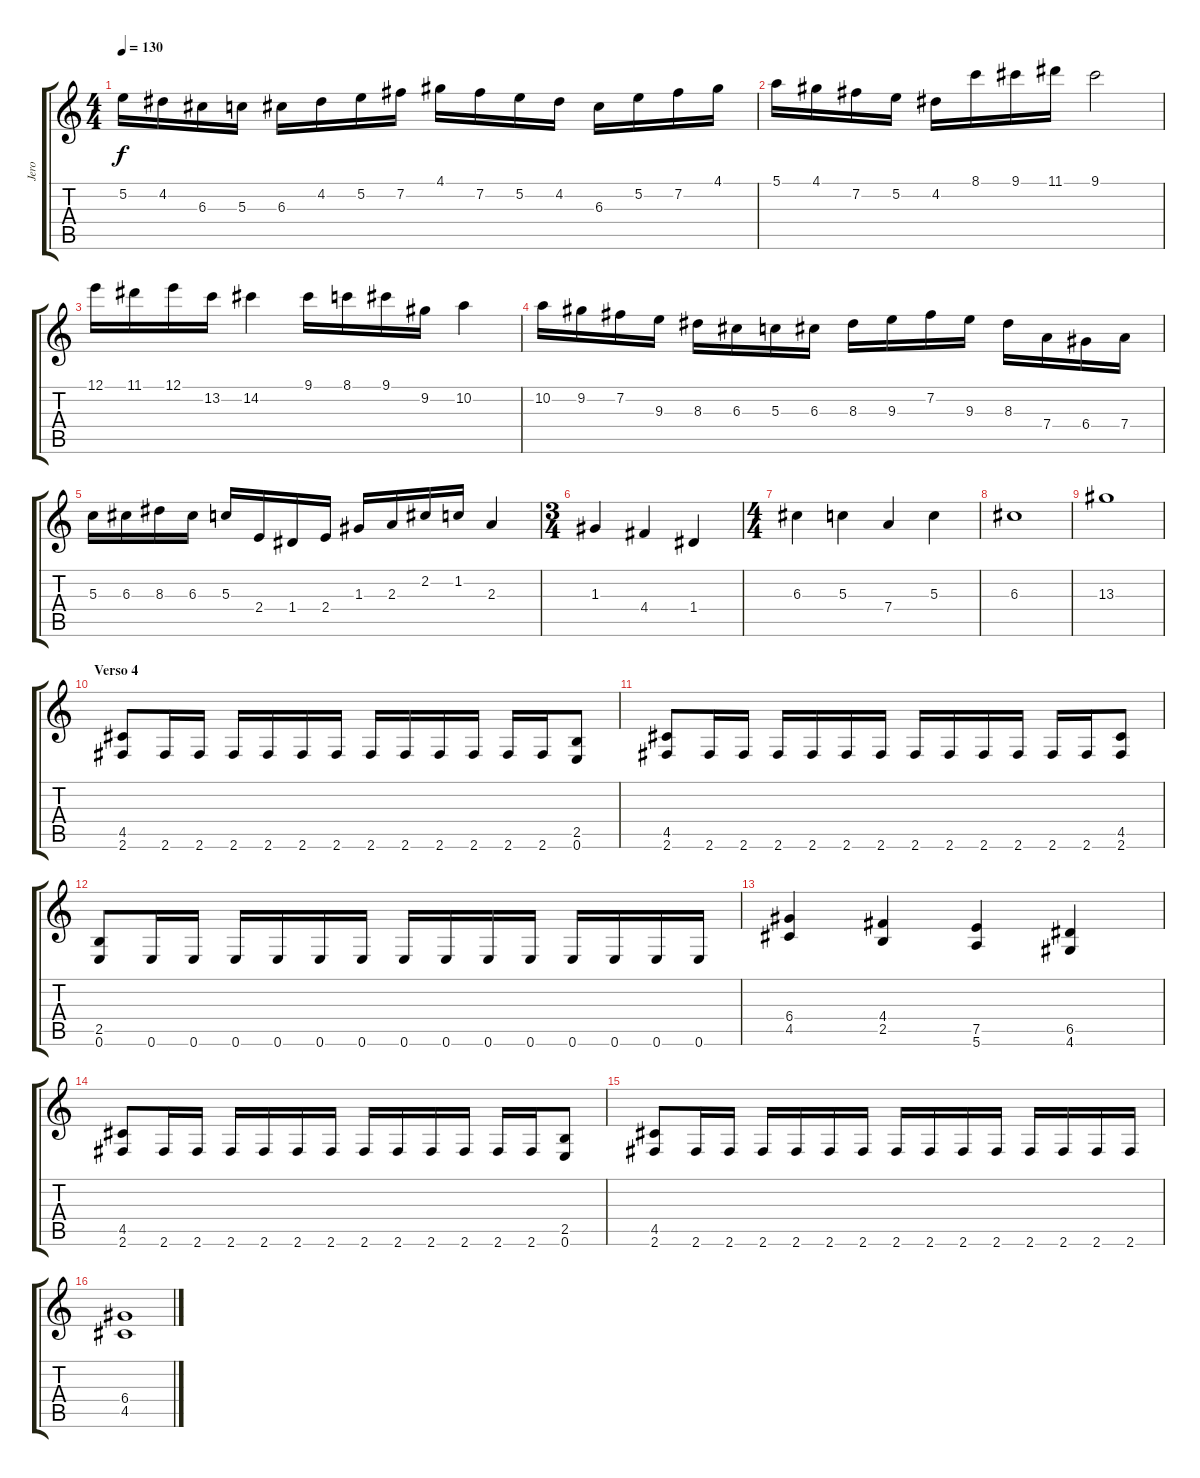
\track ("Jero" "Jero") {instrument distortionguitar}
\staff {score tabs}
\tuning (E4 B3 G3 D3 A2 E2) {hide}
\ts (4 4)
\tempo 130
\clef g2
\ks c
5.2.16{dy f} 4.2.16 6.3.16 5.3.16 6.3.16 4.2.16 5.2.16 7.2.16 4.1.16 7.2.16 5.2.16 4.2.16 6.3.16 5.2.16 7.2.16 4.1.16 |
5.1.16 4.1.16 7.2.16 5.2.16 4.2.16 8.1.16 9.1.16 11.1.16 9.1.2 |
12.1.16 11.1.16 12.1.16 13.2.16 14.2.4 9.1.16 8.1.16 9.1.16 9.2.16 10.2.4 |
10.2.16 9.2.16 7.2.16 9.3.16 8.3.16 6.3.16 5.3.16 6.3.16 8.3.16 9.3.16 7.2.16 9.3.16 8.3.16 7.4.16 6.4.16 7.4.16 |
5.3.16 6.3.16 8.3.16 6.3.16 5.3.16 2.4.16 1.4.16 2.4.16 1.3.16 2.3.16 2.2.16 1.2.16 2.3.4 |
\ts (3 4)
1.3.4 4.4.4 1.4.4 |
\ts (4 4)
6.3.4 5.3.4 7.4.4 5.3.4 |
6.3.1 |
13.3.1 |
\section ("" "Verso 4")
(4.5 2.6).8 2.6.16 2.6.16 2.6.16 2.6.16 2.6.16 2.6.16 2.6.16 2.6.16 2.6.16 2.6.16 2.6.16 2.6.16 (2.5 0.6).8 |
(4.5 2.6).8 2.6.16 2.6.16 2.6.16 2.6.16 2.6.16 2.6.16 2.6.16 2.6.16 2.6.16 2.6.16 2.6.16 2.6.16 (4.5 2.6).8 |
(2.5 0.6).8 0.6.16 0.6.16 0.6.16 0.6.16 0.6.16 0.6.16 0.6.16 0.6.16 0.6.16 0.6.16 0.6.16 0.6.16 0.6.16 0.6.16 |
(6.4 4.5).4 (4.4 2.5).4 (7.5 5.6).4 (6.5 4.6).4 |
(4.5 2.6).8 2.6.16 2.6.16 2.6.16 2.6.16 2.6.16 2.6.16 2.6.16 2.6.16 2.6.16 2.6.16 2.6.16 2.6.16 (2.5 0.6).8 |
(4.5 2.6).8 2.6.16 2.6.16 2.6.16 2.6.16 2.6.16 2.6.16 2.6.16 2.6.16 2.6.16 2.6.16 2.6.16 2.6.16 2.6.16 2.6.16 |
(6.4 4.5).1
